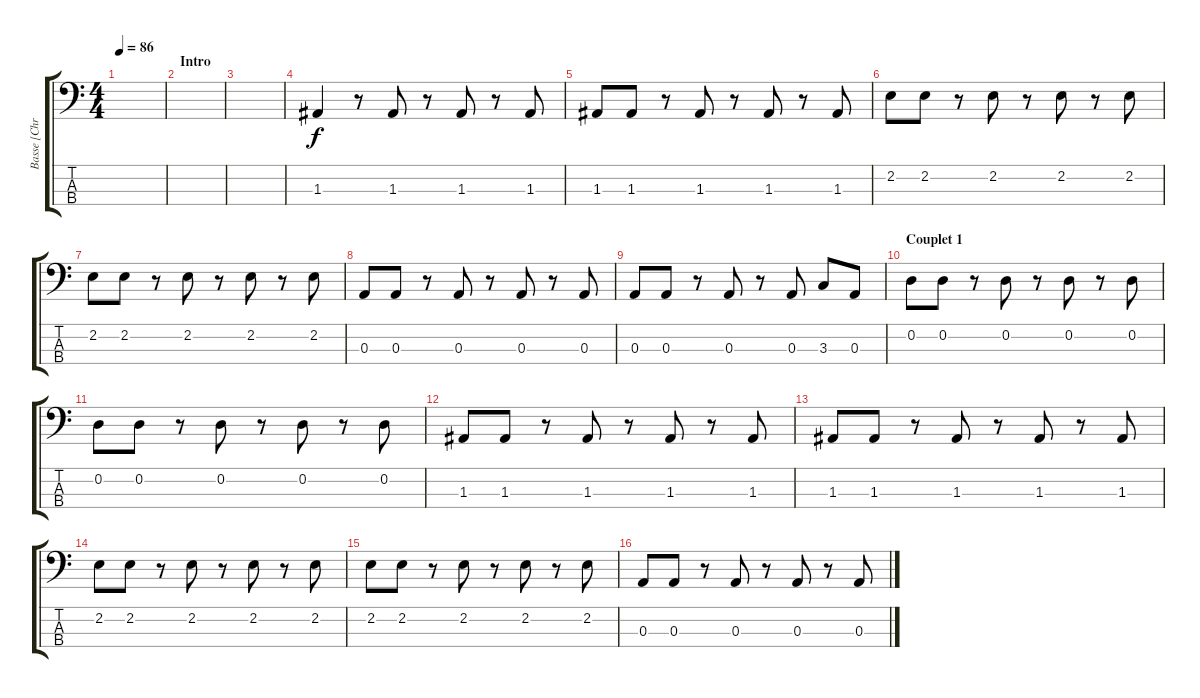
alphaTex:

\track ("Basse [Christopher Wolstenholme]" "Basse [Chr") {instrument electricbassfinger}
\staff {score tabs}
\tuning (G2 D2 A1 E1) {hide}
\ts (4 4)
\tempo 86
\clef f4
\ks c
|
\section ("" "Intro")
|
|
1.3.4 r.8 1.3.8 r.8 1.3.8 r.8 1.3.8 |
1.3.8 1.3.8 r.8 1.3.8 r.8 1.3.8 r.8 1.3.8 |
2.2.8 2.2.8 r.8 2.2.8 r.8 2.2.8 r.8 2.2.8 |
2.2.8 2.2.8 r.8 2.2.8 r.8 2.2.8 r.8 2.2.8 |
0.3.8 0.3.8 r.8 0.3.8 r.8 0.3.8 r.8 0.3.8 |
0.3.8 0.3.8 r.8 0.3.8 r.8 0.3.8 3.3.8 0.3.8 |
\section ("" "Couplet 1")
0.2.8 0.2.8 r.8 0.2.8 r.8 0.2.8 r.8 0.2.8 |
0.2.8 0.2.8 r.8 0.2.8 r.8 0.2.8 r.8 0.2.8 |
1.3.8 1.3.8 r.8 1.3.8 r.8 1.3.8 r.8 1.3.8 |
1.3.8 1.3.8 r.8 1.3.8 r.8 1.3.8 r.8 1.3.8 |
2.2.8 2.2.8 r.8 2.2.8 r.8 2.2.8 r.8 2.2.8 |
2.2.8 2.2.8 r.8 2.2.8 r.8 2.2.8 r.8 2.2.8 |
0.3.8 0.3.8 r.8 0.3.8 r.8 0.3.8 r.8 0.3.8
